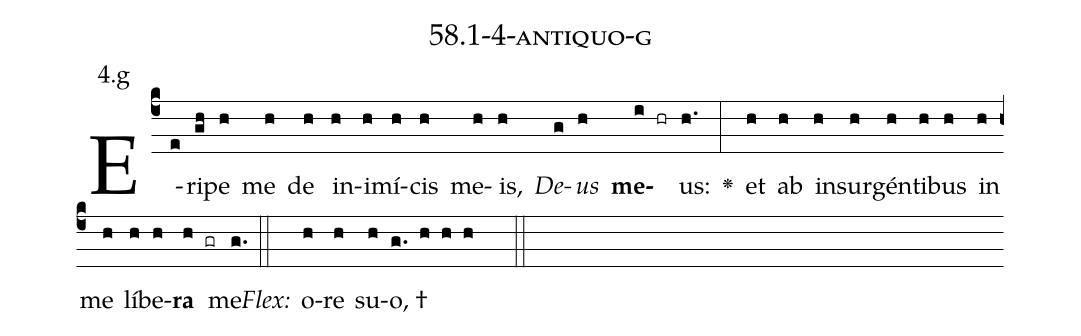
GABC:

name: 58.1-4-antiquo-g;
annotation: 4.g;
%%
(c4)E(e)ri(gh)pe(h) me(h) de(h) in(h)i(h)mí(h)cis(h) me(h)is,(h) <i>De</i>(g)<i>us</i>(h) <b>me</b>(i hr)us:(h.) <v>\greheightstar</v>(:) et(h) ab(h) in(h)sur(h)gén(h)ti(h)bus(h) in(h) me(h) lí(h)be(h)<b>ra</b>(h gr) me.(g.) (::)
<i>Flex:</i>()  o(h)re(h) su(h)o, †(g. h h h  ::)

%E(h) u(h) o(h) u(h) a(h) e.(g.) (::)
